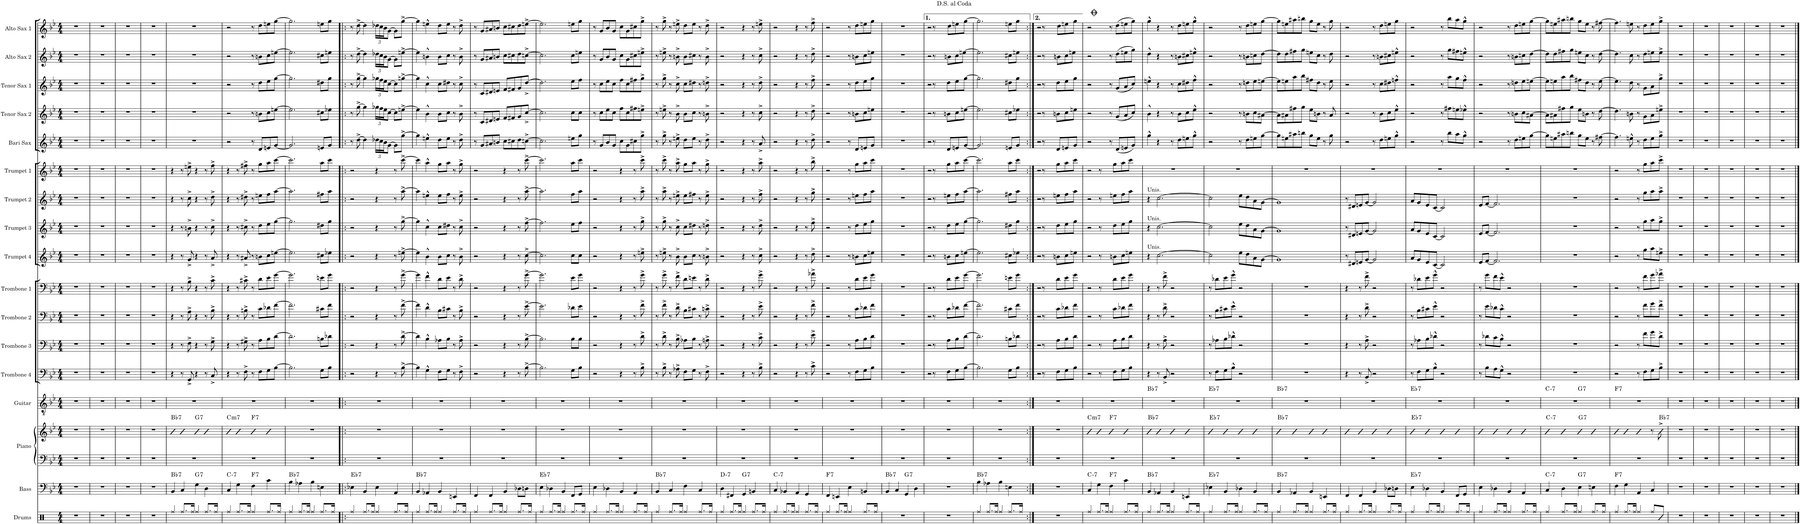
**kern	**kern	**harte	**kern	**kern	**harte	**kern	**harte	**kern	**kern	**kern	**kern	**kern	**kern	**kern	**kern	**kern	**kern	**kern	**kern	**kern
*part17	*part16	*part16	*part15	*part15	*part15	*part14	*part14	*part13	*part12	*part11	*part10	*part9	*part8	*part7	*part6	*part5	*part4	*part3	*part2	*part1
*staff18	*staff17	*	*staff16	*staff15	*	*staff14	*	*staff13	*staff12	*staff11	*staff10	*staff9	*staff8	*staff7	*staff6	*staff5	*staff4	*staff3	*staff2	*staff1
*I"Drums	*I"Bass	*	*I"Piano	*	*	*I"Guitar	*	*I"Trombone 4	*I"Trombone 3	*I"Trombone 2	*I"Trombone 1	*I"Trumpet 4	*I"Trumpet 3	*I"Trumpet 2	*I"Trumpet 1	*I"Bari Sax	*I"Tenor Sax 2	*I"Tenor Sax 1	*I"Alto Sax 2	*I"Alto Sax 1
*I'Drums	*I'Bass	*	*I'Pno.	*	*	*I'Gtr.	*	*I'Tbn. 4	*I'Tbn. 3	*I'Tbn. 2	*I'Tbn. 1	*I'Tpt. 4	*I'Tpt. 3	*I'Tpt. 2	*I'Tpt. 1	*I'Bari	*I'Tenor 2	*I'Tenor 1	*I'Alto 2	*I'Alto 1
*clefX	*clefF4	*	*clefF4	*clefG2	*	*clefGv2	*	*clefF4	*clefF4	*clefF4	*clefF4	*clefG2	*clefG2	*clefG2	*clefG2	*clefG2	*clefG2	*clefG2	*clefG2	*clefG2
*	*Trd7c12	*	*	*	*	*	*	*	*	*	*	*Trd1c2	*Trd1c2	*Trd1c2	*Trd1c2	*Trd12c21	*Trd8c14	*Trd8c14	*Trd5c9	*Trd5c9
*k[]	*k[b-e-]	*	*k[b-e-]	*k[b-e-]	*	*k[b-e-]	*	*k[b-e-]	*k[b-e-]	*k[b-e-]	*k[b-e-]	*k[b-e-]	*k[b-e-]	*k[b-e-]	*k[b-e-]	*k[b-e-]	*k[b-e-]	*k[b-e-]	*k[b-e-]	*k[b-e-]
*M4/4	*M4/4	*	*M4/4	*M4/4	*	*M4/4	*	*M4/4	*M4/4	*M4/4	*M4/4	*M4/4	*M4/4	*M4/4	*M4/4	*M4/4	*M4/4	*M4/4	*M4/4	*M4/4
=1	=1	=1	=1	=1	=1	=1	=1	=1	=1	=1	=1	=1	=1	=1	=1	=1	=1	=1	=1	=1
1r	1r	.	1r	1r	.	1r	.	1r	1r	1r	1r	1r	1r	1r	1r	1r	1r	1r	1r	1r
=2	=2	=2	=2	=2	=2	=2	=2	=2	=2	=2	=2	=2	=2	=2	=2	=2	=2	=2	=2	=2
1r	1r	.	1r	1r	.	1r	.	1r	1r	1r	1r	1r	1r	1r	1r	1r	1r	1r	1r	1r
=3	=3	=3	=3	=3	=3	=3	=3	=3	=3	=3	=3	=3	=3	=3	=3	=3	=3	=3	=3	=3
1r	1r	.	1r	1r	.	1r	.	1r	1r	1r	1r	1r	1r	1r	1r	1r	1r	1r	1r	1r
=4	=4	=4	=4	=4	=4	=4	=4	=4	=4	=4	=4	=4	=4	=4	=4	=4	=4	=4	=4	=4
1r	1r	.	1r	1r	.	1r	.	1r	1r	1r	1r	1r	1r	1r	1r	1r	1r	1r	1r	1r
=5	=5	=5	=5	=5	=5	=5	=5	=5	=5	=5	=5	=5	=5	=5	=5	=5	=5	=5	=5	=5
!	!	!LO:H:kt=7	!	!	!LO:H:kt=7	!	!	!	!	!	!	!	!	!	!	!	!	!	!	!
4Rff/	4BB-/	Bb:7	1r	4b-	Bb:7	1r	.	4r	4r	4r	4r	4r	4r	4r	4r	1r	1r	1r	1r	1r
8.Rff/L	4C/	.	.	4b-	.	.	.	8r	8r	8r	8r	8r	8r	8r	8r	.	.	.	.	.
.	.	.	.	.	.	.	.	8GG^/	8F^\	8A^\	8B-^\	8g^/	8bn^\	8cc^\	8een^\	.	.	.	.	.
16Rff/Jk	.	.	.	.	.	.	.	.	.	.	.	.	.	.	.	.	.	.	.	.
!	!	!LO:H:kt=7	!	!	!LO:H:kt=7	!	!	!	!	!	!	!	!	!	!	!	!	!	!	!
4Rff/	4G\	G:7	.	4b-	G:7	.	.	4r	4r	4r	4r	4r	4r	4r	4r	.	.	.	.	.
8.Rff/L	4D\	.	.	4b-	.	.	.	8r	8r	8r	8r	8r	8r	8r	8r	.	.	.	.	.
.	.	.	.	.	.	.	.	8C^/	8G^\	8B-^\	8c^\	8a^/	8cc^\	8dd^\	8ff^\	.	.	.	.	.
16Rff/Jk	.	.	.	.	.	.	.	.	.	.	.	.	.	.	.	.	.	.	.	.
=6	=6	=6	=6	=6	=6	=6	=6	=6	=6	=6	=6	=6	=6	=6	=6	=6	=6	=6	=6	=6
!	!	!LO:H:kt=7	!	!	!LO:H:kt=m7	!	!	!	!	!	!	!	!	!	!	!	!	!	!	!
4Rff/	4C/	C:min7	1r	4b-	C:min7	1r	.	4r	4r	4r	4r	4r	4r	4r	4r	2r	2r	2r	2r	2r
8.Rff/L	4G\	.	.	4b-	.	.	.	8r	8r	8r	8r	8r	8r	8r	8r	.	.	.	.	.
.	.	.	.	.	.	.	.	8F^\	8G#X^\	8Bn^\	8c#X^\	8a#X^/	8cc#X^\	8dd#X^\	8ff#X^\	.	.	.	.	.
16Rff/Jk	.	.	.	.	.	.	.	.	.	.	.	.	.	.	.	.	.	.	.	.
!	!	!LO:H:kt=7	!	!	!LO:H:kt=7	!	!	!	!	!	!	!	!	!	!	!	!	!	!	!
4Rff/	4F\	F:7	.	4b-	F:7	.	.	8r	8r	8r	8r	8r	8r	8r	8r	8r	8r	8r	8r	8r
.	.	.	.	.	.	.	.	8F\L	8A\L	8c\L	8d\L	8bn\L	8dd\L	8een\L	8gg\L	8d/L	8bn\L	8dd\L	8bn\L	8dd\L
8.Rff/L	4c\	.	.	4b-	.	.	.	8G\	8B-\	8d-X\	8e-\	8cc\	8ee-\	8ff\	8aa\	8en/	8cc\	8ee-\	8cc\	8een\
.	.	.	.	.	.	.	.	[8B-\J	[8d\J	[8f\J	[8g\J	[8een\J	[8gg\J	[8aa\J	[8ccc\J	[8g/J	[8een\J	[8gg\J	[8een\J	[8gg\J
16Rff/Jk	.	.	.	.	.	.	.	.	.	.	.	.	.	.	.	.	.	.	.	.
=7	=7	=7	=7	=7	=7	=7	=7	=7	=7	=7	=7	=7	=7	=7	=7	=7	=7	=7	=7	=7
!	!	!LO:H:kt=7	!	!	!	!	!	!	!	!	!	!	!	!	!	!	!	!	!	!
4Rff/	4B-\	Bb:7	1r	1r	.	1r	.	2.B-\]	2.d\]	2.f\]	2.g\]	2.ee\]	2.gg\]	2.aa\]	2.ccc\]	2.g/]	2.ee\]	2.gg\]	2.ee\]	2.gg\]
8.Rff/L	4A-X\	.	.	.	.	.	.	.	.	.	.	.	.	.	.	.	.	.	.	.
16Rff/Jk	.	.	.	.	.	.	.	.	.	.	.	.	.	.	.	.	.	.	.	.
4Rff/	4B-\	.	.	.	.	.	.	.	.	.	.	.	.	.	.	.	.	.	.	.
8.Rff/L	4En\	.	.	.	.	.	.	8G\L	8Bn\L	8c#X\L	8en\L	8cc#X\L	8dd#X\L	8ff#X\L	8aa\L	8en/L	8cc#X\L	8dd#X\L	8cc#X\L	8een\L
.	.	.	.	.	.	.	.	8B-\J	8d-X\J	8f\J	8g\J	8ee-X\J	8gg\J	8aa\J	8ccc\J	8g/J	8ee-X\J	8gg\J	8een\J	8gg\J
16Rff/Jk	.	.	.	.	.	.	.	.	.	.	.	.	.	.	.	.	.	.	.	.
=8!|:	=8!|:	=8!|:	=8!|:	=8!|:	=8!|:	=8!|:	=8!|:	=8!|:	=8!|:	=8!|:	=8!|:	=8!|:	=8!|:	=8!|:	=8!|:	=8!|:	=8!|:	=8!|:	=8!|:	=8!|:
!	!	!LO:H:kt=7	!	!	!	!	!	!	!	!	!	!	!	!	!	!	!	!	!	!
4Rff/	4E-X\	Eb:7	1r	1r	.	1r	.	2r	2r	2r	2r	2r	2r	2r	2r	8r	8r	8r	8r	8r
.	.	.	.	.	.	.	.	.	.	.	.	.	.	.	.	[8dd^\	[8gg^\	[8gg^\	[8dd^\	[8dd^\
8.Rff/L	4BB-/	.	.	.	.	.	.	.	.	.	.	.	.	.	.	4dd\]	4gg\]	4gg\]	4dd\]	4dd\]
16Rff/Jk	.	.	.	.	.	.	.	.	.	.	.	.	.	.	.	.	.	.	.	.
*	*	*	*	*	*	*	*	*	*	*	*	*	*	*	*	*Xbrackettup	*Xbrackettup	*Xbrackettup	*Xbrackettup	*Xbrackettup
4Rff/	4E-\	.	.	.	.	.	.	4r	4r	4r	4r	4r	4r	4r	4r	24dd-X\LL	24gg-X\LL	24gg-X\LL	24dd-X\LL	24dd-X\LL
.	.	.	.	.	.	.	.	.	.	.	.	.	.	.	.	24cc\	24ff\	24ff\	24cc\	24cc\
.	.	.	.	.	.	.	.	.	.	.	.	.	.	.	.	24b-\J	24ee-\J	24ee-\J	24b-\J	24b-\J
.	.	.	.	.	.	.	.	.	.	.	.	.	.	.	.	[8g\J	[8cc\J	[8cc\J	[8g\J	[8g\J
8.Rff/L	4AA/	.	.	.	.	.	.	8r	8r	8r	8r	8r	8r	8r	8r	8g\L]	8cc\L]	8cc\L]	8g\L]	8g\L]
.	.	.	.	.	.	.	.	[8B-^\	[8d^\	[8f^\	[8g^\	[8een^\	[8gg^\	[8aa^\	[8ccc^\	[8gg^\J	[8een^\J	[8ggn^\J	[8een^\J	[8gg^\J
16Rff/Jk	.	.	.	.	.	.	.	.	.	.	.	.	.	.	.	.	.	.	.	.
=9	=9	=9	=9	=9	=9	=9	=9	=9	=9	=9	=9	=9	=9	=9	=9	=9	=9	=9	=9	=9
!	!	!LO:H:kt=7	!	!	!	!	!	!	!	!	!	!	!	!	!	!	!	!	!	!
4Rff/	4BB-/	Bb:7	1r	1r	.	1r	.	4B-\]	4d\]	4f\]	4g\]	4ee\]	4gg\]	4aa\]	4ccc\]	4gg\]	4ee\]	4gg\]	4ee\]	4gg\]
8.Rff/L	4AA-X/	.	.	.	.	.	.	4G^^\	4B-^^\	4d^^\	4f^^\	4b-^^\	4cc^^\	4een^^\	4aa^^\	4een^^\	4b-^^\	4cc^^\	4bn^^\	4een^^\
16Rff/Jk	.	.	.	.	.	.	.	.	.	.	.	.	.	.	.	.	.	.	.	.
4Rff/	4BB-/	.	.	.	.	.	.	8F\L	8A-X\L	8B-\L	8d\L	8b-\L	8cc\L	8ee\L	8gg\L	8dd\L	8b-\L	8cc\L	8b\L	8dd\L
.	.	.	.	.	.	.	.	8G\J	8B-\J	8c#X\J	8e-\J	8cc\J	8dd#X\J	8ff\J	8aa\J	8ee\J	8cc\J	8dd#X\J	8cc\J	8ee\J
8.Rff/L	4EEn/	.	.	.	.	.	.	8r	8r	8r	8r	8r	8r	8r	8r	8r	8r	8r	8r	8r
.	.	.	.	.	.	.	.	8F^\	8A-^\	8B-^\	8d^\	8b-^\	8cc^\	8ee^\	8gg^\	8dd^\	8b-^\	8cc^\	8b^\	8dd^\
16Rff/Jk	.	.	.	.	.	.	.	.	.	.	.	.	.	.	.	.	.	.	.	.
=10	=10	=10	=10	=10	=10	=10	=10	=10	=10	=10	=10	=10	=10	=10	=10	=10	=10	=10	=10	=10
4Rff/	4FF/	.	1r	1r	.	1r	.	2r	2r	2r	2r	2r	2r	2r	2r	8r	8r	8r	8r	8r
.	.	.	.	.	.	.	.	.	.	.	.	.	.	.	.	8g/L	8c/L	8c/L	8g/L	8g/L
8.Rff/L	4FF/	.	.	.	.	.	.	.	.	.	.	.	.	.	.	8a#X/	8d#X/	8d#X/	8a#X/	8a#X/
.	.	.	.	.	.	.	.	.	.	.	.	.	.	.	.	8bn/J	8en/J	8en/J	8bn/J	8bn/J
16Rff/Jk	.	.	.	.	.	.	.	.	.	.	.	.	.	.	.	.	.	.	.	.
4Rff/	4BB-/	.	.	.	.	.	.	4r	4r	4r	4r	4r	4r	4r	4r	8cc\L	8f/L	8f/L	8cc\L	8cc\L
.	.	.	.	.	.	.	.	.	.	.	.	.	.	.	.	8cc#X\	8f#X/	8f#X/	8cc#X\	8cc#X\
8.Rff/L	8D-X\L	.	.	.	.	.	.	8r	8r	8r	8r	8r	8r	8r	8r	8dd\	8g/	8g/	8dd\	8dd\
.	8Dn\J	.	.	.	.	.	.	[8B-^\	[8B-^\	[8e-^\	[8g^\	[8cc^\	[8ff^\	[8aa^\	[8ccc^\	[8ccn^\J	[8cc^/J	[8dd^/J	[8ccn^\J	[8een^\J
16Rff/Jk	.	.	.	.	.	.	.	.	.	.	.	.	.	.	.	.	.	.	.	.
=11	=11	=11	=11	=11	=11	=11	=11	=11	=11	=11	=11	=11	=11	=11	=11	=11	=11	=11	=11	=11
!	!	!LO:H:kt=7	!	!	!	!	!	!	!	!	!	!	!	!	!	!	!	!	!	!
4Rff/	4E-\	Eb:7	1r	1r	.	1r	.	2.B-\]	2.B-\]	2.e-\]	2.g\]	2.cc\]	2.ff\]	2.aa\]	2.ccc\]	2.cc\]	2.cc\]	2.dd\]	2.cc\]	2.ee\]
8.Rff/L	4D-X\	.	.	.	.	.	.	.	.	.	.	.	.	.	.	.	.	.	.	.
16Rff/Jk	.	.	.	.	.	.	.	.	.	.	.	.	.	.	.	.	.	.	.	.
4Rff/	4BB-/	.	.	.	.	.	.	.	.	.	.	.	.	.	.	.	.	.	.	.
8.Rff/L	8FF/L	.	.	.	.	.	.	8G\L	8B-\L	8d-X\L	8e-\L	8cc\L	8ee-\L	8ff\L	8aa\L	8een\L	8cc\L	8ee-\L	8cc\L	8een\L
.	8GG/J	.	.	.	.	.	.	8B-\J	8B-\J	8e-\J	8g\J	8cc\J	8ff\J	8aa\J	8ccc\J	8gg\J	8cc\J	8ff\J	8een\J	8gg\J
16Rff/Jk	.	.	.	.	.	.	.	.	.	.	.	.	.	.	.	.	.	.	.	.
=12	=12	=12	=12	=12	=12	=12	=12	=12	=12	=12	=12	=12	=12	=12	=12	=12	=12	=12	=12	=12
4Rff/	4E-\	.	1r	1r	.	1r	.	2r	2r	2r	2r	2r	2r	2r	2r	8r	8r	8r	8r	8r
.	.	.	.	.	.	.	.	.	.	.	.	.	.	.	.	8g/L	8cc\L	8cc\L	8g/L	8g/L
8.Rff/L	4D-X\	.	.	.	.	.	.	.	.	.	.	.	.	.	.	8b-/	8ee-\	8ee-\	8b-/	8b-/
.	.	.	.	.	.	.	.	.	.	.	.	.	.	.	.	8g/J	8cc\J	8cc\J	8g/J	8g/J
16Rff/Jk	.	.	.	.	.	.	.	.	.	.	.	.	.	.	.	.	.	.	.	.
4Rff/	4BB-/	.	.	.	.	.	.	4r	4r	4r	4r	4r	4r	4r	4r	8cc\L	8ff\L	8ff\L	8cc\L	8cc\L
.	.	.	.	.	.	.	.	.	.	.	.	.	.	.	.	8g\	8cc\	8cc\	8g\	8g\
8.Rff/L	4AA/	.	.	.	.	.	.	8r	8r	8r	8r	8r	8r	8r	8r	8cc#X\	8ff#X\	8ff#X\	8cc#X\	8cc#X\
.	.	.	.	.	.	.	.	8B-^\	8d^\	8f^\	8g^\	8een^\	8gg^\	8aa^\	8ccc^\	8gg^\J	8een^\J	8gg^\J	8een^\J	8gg^\J
16Rff/Jk	.	.	.	.	.	.	.	.	.	.	.	.	.	.	.	.	.	.	.	.
=13	=13	=13	=13	=13	=13	=13	=13	=13	=13	=13	=13	=13	=13	=13	=13	=13	=13	=13	=13	=13
!	!	!LO:H:kt=7	!	!	!	!	!	!	!	!	!	!	!	!	!	!	!	!	!	!
4Rff/	4BB-/	Bb:7	1r	1r	.	1r	.	8r	8r	8r	8r	8r	8r	8r	8r	8r	8r	8r	8r	8r
.	.	.	.	.	.	.	.	8B-^\	8d^\	8f^\	8g^\	8een^\	8gg^\	8aa^\	8ccc^\	8gg^\	8een^\	8gg^\	8een^\	8gg^\
8.Rff/L	4C/	.	.	.	.	.	.	8r	8r	8r	8r	8r	8r	8r	8r	8r	8r	8r	8r	8r
.	.	.	.	.	.	.	.	8A-X^\	8B-^\	8d^\	8f^\	8b-^\	8cc^\	8een^\	8aa^\	8een^\	8b-^\	8cc^\	8bn^\	8een^\
16Rff/Jk	.	.	.	.	.	.	.	.	.	.	.	.	.	.	.	.	.	.	.	.
4Rff/	4F\	.	.	.	.	.	.	8F\L	8A-X\L	8B-\L	8d\L	8b-\L	8cc\L	8ee\L	8gg\L	8dd\L	8b-\L	8cc\L	8b\L	8dd\L
.	.	.	.	.	.	.	.	8G\J	8B-\J	8c#X\J	8en\J	8cc\J	8dd#X\J	8ff#X\J	8aa\J	8ee\J	8cc\J	8dd#X\J	8cc#X\J	8ee\J
8.Rff/L	4C/	.	.	.	.	.	.	8r	8r	8r	8r	8r	8r	8r	8r	8r	8r	8r	8r	8r
.	.	.	.	.	.	.	.	8F^\	8An^\	8cn^\	8d^\	8bn^\	8ddn^\	8ee^\	8gg^\	8dd^\	8bn^\	8ddn^\	8b^\	8dd^\
16Rff/Jk	.	.	.	.	.	.	.	.	.	.	.	.	.	.	.	.	.	.	.	.
=14	=14	=14	=14	=14	=14	=14	=14	=14	=14	=14	=14	=14	=14	=14	=14	=14	=14	=14	=14	=14
!	!	!LO:H:kt=7	!	!	!	!	!	!	!	!	!	!	!	!	!	!	!	!	!	!
4Rff/	4D\	D:min7	1r	1r	.	1r	.	2r	2r	2r	2r	2r	2r	2r	2r	2r	2r	2r	2r	2r
8.Rff/L	4FF#X/	.	.	.	.	.	.	.	.	.	.	.	.	.	.	.	.	.	.	.
16Rff/Jk	.	.	.	.	.	.	.	.	.	.	.	.	.	.	.	.	.	.	.	.
!	!	!LO:H:kt=7	!	!	!	!	!	!	!	!	!	!	!	!	!	!	!	!	!	!
4Rff/	4GG/	G:7	.	.	.	.	.	4r	4r	4r	4r	4r	4r	4r	4r	4r	4r	4r	4r	4r
8.Rff/L	4BBn/	.	.	.	.	.	.	8r	8r	8r	8r	8r	8r	8r	8r	8r	8r	8r	8r	8r
.	.	.	.	.	.	.	.	8B-^\	8c^\	8e-^\	8g^\	8cc^\	8dd^\	8ff^\	8aa^\	8a^/	8cc^\	8dd^\	8cc^\	8een^\
16Rff/Jk	.	.	.	.	.	.	.	.	.	.	.	.	.	.	.	.	.	.	.	.
=15	=15	=15	=15	=15	=15	=15	=15	=15	=15	=15	=15	=15	=15	=15	=15	=15	=15	=15	=15	=15
!	!	!LO:H:kt=7	!	!	!	!	!	!	!	!	!	!	!	!	!	!	!	!	!	!
4Rff/	4C/	C:min7	1r	1r	.	1r	.	2r	2r	2r	2r	2r	2r	2r	2r	2r	2r	2r	2r	2r
8.Rff/L	4BB-X/	.	.	.	.	.	.	.	.	.	.	.	.	.	.	.	.	.	.	.
16Rff/Jk	.	.	.	.	.	.	.	.	.	.	.	.	.	.	.	.	.	.	.	.
4Rff/	4AA/	.	.	.	.	.	.	4r	4r	4r	4r	4r	4r	4r	4r	4r	4r	4r	4r	4r
8.Rff/L	4GG/	.	.	.	.	.	.	8r	8r	8r	8r	8r	8r	8r	8r	8r	8r	8r	8r	8r
.	.	.	.	.	.	.	.	8c^\	8e-^\	8f^\	8a-X^\	8dd^\	8ff^\	8gg^\	8bb-^\	8dd^\	8dd^\	8ff^\	8dd^\	8ff^\
16Rff/Jk	.	.	.	.	.	.	.	.	.	.	.	.	.	.	.	.	.	.	.	.
=16	=16	=16	=16	=16	=16	=16	=16	=16	=16	=16	=16	=16	=16	=16	=16	=16	=16	=16	=16	=16
!	!	!LO:H:kt=7	!	!	!	!	!	!	!	!	!	!	!	!	!	!	!	!	!	!
4Rff/	4FF/	F:7	1r	1r	.	1r	.	2r	2r	2r	2r	2r	2r	2r	2r	2r	2r	2r	2r	2r
8.Rff/L	4EEn/	.	.	.	.	.	.	.	.	.	.	.	.	.	.	.	.	.	.	.
16Rff/Jk	.	.	.	.	.	.	.	.	.	.	.	.	.	.	.	.	.	.	.	.
4Rff/	4E-\	.	.	.	.	.	.	8r	8r	8r	8r	8r	8r	8r	8r	8r	8r	8r	8r	8r
.	.	.	.	.	.	.	.	8F\L	8A\L	8c\L	8d\L	8bn\L	8dd\L	8een\L	8gg\L	8d/L	8bn\L	8dd\L	8bn\L	8dd\L
8.Rff/L	4BBn/	.	.	.	.	.	.	8G\	8B-\	8d-X\	8e-\	8cc\	8ee-\	8ff\	8aa\	8en/	8cc\	8ee-\	8cc\	8een\
.	.	.	.	.	.	.	.	8B-\J	8d\J	8f\J	8g\J	8een\J	8gg\J	8aa\J	8ccc\J	8g/J	8een\J	8gg\J	8een\J	8gg\J
16Rff/Jk	.	.	.	.	.	.	.	.	.	.	.	.	.	.	.	.	.	.	.	.
=17	=17	=17	=17	=17	=17	=17	=17	=17	=17	=17	=17	=17	=17	=17	=17	=17	=17	=17	=17	=17
!	!	!LO:H:kt=7	!	!	!	!	!	!	!	!	!	!	!	!	!	!	!	!	!	!
1r	4BB-/	Bb:7	1r	1r	.	1r	.	1r	1r	1r	1r	1r	1r	1r	1r	1r	1r	1r	1r	1r
.	4C/	.	.	.	.	.	.	.	.	.	.	.	.	.	.	.	.	.	.	.
!	!	!LO:H:kt=7	!	!	!	!	!	!	!	!	!	!	!	!	!	!	!	!	!	!
.	4GG/	G:7	.	.	.	.	.	.	.	.	.	.	.	.	.	.	.	.	.	.
.	4D\	.	.	.	.	.	.	.	.	.	.	.	.	.	.	.	.	.	.	.
=18	=18	=18	=18	=18	=18	=18	=18	=18	=18	=18	=18	=18	=18	=18	=18	=18	=18	=18	=18	=18
1r	1r	.	1r	1r	.	1r	.	2r	2r	2r	2r	2r	2r	2r	2r	2r	2r	2r	2r	2r
.	.	.	.	.	.	.	.	8r	8r	8r	8r	8r	8r	8r	8r	8r	8r	8r	8r	8r
.	.	.	.	.	.	.	.	8F\L	8A\L	8c\L	8d\L	8bn\L	8dd\L	8een\L	8gg\L	8d/L	8bn\L	8dd\L	8bn\L	8dd\L
.	.	.	.	.	.	.	.	8G\	8B-\	8d-X\	8e-\	8cc\	8ee-\	8ff\	8aa\	8en/	8cc\	8ee-\	8cc\	8een\
.	.	.	.	.	.	.	.	[8B-\J	[8d\J	[8f\J	[8g\J	[8een\J	[8gg\J	[8aa\J	[8ccc\J	[8g/J	[8een\J	[8gg\J	[8een\J	[8gg\J
=19	=19	=19	=19	=19	=19	=19	=19	=19	=19	=19	=19	=19	=19	=19	=19	=19	=19	=19	=19	=19
!	!	!LO:H:kt=7	!	!	!	!	!	!	!	!	!	!	!	!	!	!	!	!	!	!
4Rff/	4B-\	Bb:7	1r	1r	.	1r	.	2.B-\]	2.d\]	2.f\]	2.g\]	2.ee\]	2.gg\]	2.aa\]	2.ccc\]	2.g/]	2.ee\]	2.gg\]	2.ee\]	2.gg\]
8.Rff/L	4A-X\	.	.	.	.	.	.	.	.	.	.	.	.	.	.	.	.	.	.	.
16Rff/Jk	.	.	.	.	.	.	.	.	.	.	.	.	.	.	.	.	.	.	.	.
4Rff/	4B-\	.	.	.	.	.	.	.	.	.	.	.	.	.	.	.	.	.	.	.
8.Rff/L	4En\	.	.	.	.	.	.	8G\L	8Bn\L	8c#X\L	8en\L	8cc#X\L	8dd#X\L	8ff#X\L	8aa\L	8en/L	8cc#X\L	8dd#X\L	8cc#X\L	8een\L
.	.	.	.	.	.	.	.	8B-\J	8d-X\J	8f\J	8g\J	8ee-X\J	8gg\J	8aa\J	8ccc\J	8g/J	8ee-X\J	8gg\J	8een\J	8gg\J
16Rff/Jk	.	.	.	.	.	.	.	.	.	.	.	.	.	.	.	.	.	.	.	.
=20:|!	=20:|!	=20:|!	=20:|!	=20:|!	=20:|!	=20:|!	=20:|!	=20:|!	=20:|!	=20:|!	=20:|!	=20:|!	=20:|!	=20:|!	=20:|!	=20:|!	=20:|!	=20:|!	=20:|!	=20:|!
1r	1r	.	1r	1r	.	1r	.	2r	2r	2r	2r	2r	2r	2r	2r	2r	2r	2r	2r	2r
.	.	.	.	.	.	.	.	8r	8r	8r	8r	8r	8r	8r	8r	8r	8r	8r	8r	8r
.	.	.	.	.	.	.	.	8F\L	8A\L	8c\L	8d\L	8bn\L	8dd\L	8een\L	8gg\L	8d/L	8bn\L	8dd\L	8bn\L	8dd\L
.	.	.	.	.	.	.	.	8G\	8B-\	8d-X\	8e-\	8cc\	8ee-\	8ff\	8aa\	8en/	8cc\	8ee-\	8cc\	8een\
.	.	.	.	.	.	.	.	8B-\J	8d\J	8f\J	8g\J	8een\J	8gg\J	8aa\J	8ccc\J	8g/J	8een\J	8gg\J	8een\J	8gg\J
=21	=21	=21	=21	=21	=21	=21	=21	=21	=21	=21	=21	=21	=21	=21	=21	=21	=21	=21	=21	=21
!	!	!LO:H:kt=7	!	!	!LO:H:kt=m7	!	!	!	!	!	!	!	!	!	!	!	!	!	!	!
4Rff/	4C/	C:min7	1r	4b-	C:min7	1r	.	2r	2r	2r	2r	2r	2r	2r	2r	2r	2r	2r	2r	2r
8.Rff/L	4G\	.	.	4b-	.	.	.	.	.	.	.	.	.	.	.	.	.	.	.	.
16Rff/Jk	.	.	.	.	.	.	.	.	.	.	.	.	.	.	.	.	.	.	.	.
!	!	!LO:H:kt=7	!	!	!LO:H:kt=7	!	!	!	!	!	!	!	!	!	!	!	!	!	!	!
4Rff/	4F\	F:7	.	4b-	F:7	.	.	8r	8r	8r	8r	8r	8r	8r	8r	8r	8r	8r	8r	8r
.	.	.	.	.	.	.	.	8F\L	8A\L	8c\L	8d\L	8bn\L	8dd\L	8een\L	8gg\L	(8d/L	(8g/L	(8g/L	(8dd\L	(8dd\L
8.Rff/L	4c\	.	.	4b-	.	.	.	8G\	8B-\	8d-X\	8e-\	8cc\	8ee-\	8ff\	8aa\	8en/	8a/	8a/	8een\	8een\
.	.	.	.	.	.	.	.	8B-\J	8d\J	8f\J	8g\J	8een\J	8gg\J	8aa\J	8ccc\J	8g/J)	8cc/J)	8cc/J)	8gg\J)	8gg\J)
16Rff/Jk	.	.	.	.	.	.	.	.	.	.	.	.	.	.	.	.	.	.	.	.
=22	=22	=22	=22	=22	=22	=22	=22	=22	=22	=22	=22	=22	=22	=22	=22	=22	=22	=22	=22	=22
!	!	!	!	!	!	!	!	!	!	!	!	!	!	!LO:TX:a:t=Unis.	!	!	!	!	!	!
!	!	!	!	!	!	!	!	!	!	!	!	!	!LO:TX:a:t=Unis.	!	!	!	!	!	!	!
!	!	!LO:H:kt=7	!	!	!LO:H:kt=7	!	!LO:H:kt=7	!	!	!	!	!LO:TX:a:t=Unis.	!	!	!	!	!	!	!	!
4Rff/	4BB-/	Bb:7	1r	4b-	Bb:7	1r	Bb:7	4r	4r	4r	4r	4r	4r	4r	1r	4gg^^\	4b-^^\	4een^^\	4dd^^\	4gg^^\
8.Rff/L	4AA-X/	.	.	4b-	.	.	.	8r	8r	8r	8r	[2.cc\	[2.cc\	[2.cc\	.	4r	4r	4r	4r	4r
.	.	.	.	.	.	.	.	8BB-^/	8A^\	8d^\	8f^\	.	.	.	.	.	.	.	.	.
16Rff/Jk	.	.	.	.	.	.	.	.	.	.	.	.	.	.	.	.	.	.	.	.
4Rff/	4BB-/	.	.	4b-	.	.	.	2r	2r	2r	2r	.	.	.	.	8r	8r	8r	8r	8r
.	.	.	.	.	.	.	.	.	.	.	.	.	.	.	.	8dd\L	8b-\L	8cc\L	8bn\L	8dd\L
8.Rff/L	4EEn/	.	.	4b-	.	.	.	.	.	.	.	.	.	.	.	8een\	8cc\	8dd#X\	8cc#X\	8een\
.	.	.	.	.	.	.	.	.	.	.	.	.	.	.	.	8gg^^\J	8ee-^^\J	8ff^^\J	8een^^\J	8gg^^\J
16Rff/Jk	.	.	.	.	.	.	.	.	.	.	.	.	.	.	.	.	.	.	.	.
=23	=23	=23	=23	=23	=23	=23	=23	=23	=23	=23	=23	=23	=23	=23	=23	=23	=23	=23	=23	=23
!	!	!LO:H:kt=7	!	!	!LO:H:kt=7	!	!LO:H:kt=7	!	!	!	!	!	!	!	!	!	!	!	!	!
4Rff/	4E-X\	Eb:7	1r	4b-	Eb:7	1r	Eb:7	8r	8r	8r	8r	2cc\]	2cc\]	2cc\]	1r	2r	2r	2r	2r	2r
.	.	.	.	.	.	.	.	8F\L	8A-X\L	8B-\L	8d-X\L	.	.	.	.	.	.	.	.	.
8.Rff/L	4BB-/	.	.	4b-	.	.	.	8G\	8B-\	8c#X\	8e-\	.	.	.	.	.	.	.	.	.
.	.	.	.	.	.	.	.	8B-^^\J	8d-X^^\J	8e-^^\J	8g^^\J	.	.	.	.	.	.	.	.	.
16Rff/Jk	.	.	.	.	.	.	.	.	.	.	.	.	.	.	.	.	.	.	.	.
4Rff/	4D-X\	.	.	4b-	.	.	.	2r	2r	2r	2r	8ee-\L	8ee-\L	8ee-\L	.	8r	8r	8r	8r	8r
.	.	.	.	.	.	.	.	.	.	.	.	8dd\	8dd\	8dd\	.	8dd\L	8bn\L	8ddn\L	8bn\L	8dd\L
8.Rff/L	4BB-/	.	.	4b-	.	.	.	.	.	.	.	8a\	8a\	8a\	.	8een\	8cc\	8ee-\	8ccn\	8een\
.	.	.	.	.	.	.	.	.	.	.	.	[8g\J	[8g\J	[8g\J	.	[8gg\J	[8a#X\J	[8een\J	[8dd\J	[8gg\J
16Rff/Jk	.	.	.	.	.	.	.	.	.	.	.	.	.	.	.	.	.	.	.	.
=24	=24	=24	=24	=24	=24	=24	=24	=24	=24	=24	=24	=24	=24	=24	=24	=24	=24	=24	=24	=24
!	!	!LO:H:kt=7	!	!	!LO:H:kt=7	!	!LO:H:kt=7	!	!	!	!	!	!	!	!	!	!	!	!	!
4Rff/	4BB-/	Bb:7	1r	4b-	Bb:7	1r	Bb:7	1r	1r	1r	1r	1g]	1g]	1g]	1r	8gg\L]	8a#\L]	8ee\L]	8dd\L]	8gg\L]
.	.	.	.	.	.	.	.	.	.	.	.	.	.	.	.	8een\	8a#X\	8een\	8dd\	8een\
8.Rff/L	4AA-X/	.	.	4b-	.	.	.	.	.	.	.	.	.	.	.	8aa#X\	8ff#X\	8aa\	8ff#X\	8aa#X\
.	.	.	.	.	.	.	.	.	.	.	.	.	.	.	.	8bbn\J	8gg\J	8bb-\J	8gg\J	8bbn\J
16Rff/Jk	.	.	.	.	.	.	.	.	.	.	.	.	.	.	.	.	.	.	.	.
4Rff/	4BB-/	.	.	4b-	.	.	.	.	.	.	.	.	.	.	.	8gg\L	8ee-\L	8ff#X\L	8een\L	8gg\L
.	.	.	.	.	.	.	.	.	.	.	.	.	.	.	.	8ee\J	8bn\J	8dd\J	8cc\J	8ee\J
8.Rff/L	4EEn/	.	.	4b-	.	.	.	.	.	.	.	.	.	.	.	8r	8r	8r	8r	8r
.	.	.	.	.	.	.	.	.	.	.	.	.	.	.	.	8gg\	8a#/	8ee\	8dd\	8gg\
16Rff/Jk	.	.	.	.	.	.	.	.	.	.	.	.	.	.	.	.	.	.	.	.
=25	=25	=25	=25	=25	=25	=25	=25	=25	=25	=25	=25	=25	=25	=25	=25	=25	=25	=25	=25	=25
4Rff/	4FF/	.	1r	4b-	.	1r	.	4r	4r	4r	4r	8r	8r	8r	1r	2r	2r	2r	2r	2r
.	.	.	.	.	.	.	.	.	.	.	.	8d#X/L	8d#X/L	8d#X/L	.	.	.	.	.	.
8.Rff/L	4FF/	.	.	4b-	.	.	.	8r	8r	8r	8r	8en/	8en/	8en/	.	.	.	.	.	.
.	.	.	.	.	.	.	.	8BB-^/	8A^\	8d^\	8f^\	[8g/J	[8g/J	[8g/J	.	.	.	.	.	.
16Rff/Jk	.	.	.	.	.	.	.	.	.	.	.	.	.	.	.	.	.	.	.	.
4Rff/	4BB-/	.	.	4b-	.	.	.	2r	2r	2r	2r	2g/]	2g/]	2g/]	.	8r	8r	8r	8r	8r
.	.	.	.	.	.	.	.	.	.	.	.	.	.	.	.	8dd\L	8b-\L	8cc\L	8bn\L	8dd\L
8.Rff/L	8D-X\L	.	.	4b-	.	.	.	.	.	.	.	.	.	.	.	8een\	8cc\	8dd#X\	8cc#X\	8een\
.	8Dn\J	.	.	.	.	.	.	.	.	.	.	.	.	.	.	8gg^^\J	8ee-^^\J	8ffn^^\J	8een^^\J	8gg\J
16Rff/Jk	.	.	.	.	.	.	.	.	.	.	.	.	.	.	.	.	.	.	.	.
=26	=26	=26	=26	=26	=26	=26	=26	=26	=26	=26	=26	=26	=26	=26	=26	=26	=26	=26	=26	=26
!	!	!LO:H:kt=7	!	!	!LO:H:kt=7	!	!LO:H:kt=7	!	!	!	!	!	!	!	!	!	!	!	!	!
4Rff/	4E-\	Eb:7	1r	4b-	Eb:7	1r	Eb:7	8r	8r	8r	8r	8a/L	8a/L	8a/L	1r	2r	2r	2r	2r	2r
.	.	.	.	.	.	.	.	8F\L	8A-X\L	8B-\L	8d-X\L	8g/	8g/	8g/	.	.	.	.	.	.
8.Rff/L	4D-X\	.	.	4b-	.	.	.	8G\	8B-\	8c#X\	8e-\	8e-/	8e-/	8e-/	.	.	.	.	.	.
.	.	.	.	.	.	.	.	8B-^^\J	8d-X^^\J	8e-^^\J	8g^^\J	[8c/J	[8c/J	[8c/J	.	.	.	.	.	.
16Rff/Jk	.	.	.	.	.	.	.	.	.	.	.	.	.	.	.	.	.	.	.	.
4Rff/	4BB-/	.	.	4b-	.	.	.	2r	2r	2r	2r	2c/]	2c/]	2c/]	.	8r	8r	8r	8r	8r
.	.	.	.	.	.	.	.	.	.	.	.	.	.	.	.	8bb-\L	8ff#X\L	8aa\L	8gg\L	8bb-\L
8.Rff/L	8FF/L	.	.	4b-	.	.	.	.	.	.	.	.	.	.	.	8aa\	8een\	8gg\	8ff#X\	8aa\
.	8GG/J	.	.	.	.	.	.	.	.	.	.	.	.	.	.	8gg^^\J	8ee-X^^\J	8ff^^\J	8een^^\J	8gg^^\J
16Rff/Jk	.	.	.	.	.	.	.	.	.	.	.	.	.	.	.	.	.	.	.	.
=27	=27	=27	=27	=27	=27	=27	=27	=27	=27	=27	=27	=27	=27	=27	=27	=27	=27	=27	=27	=27
4Rff/	4E-\	.	1r	4b-	.	1r	.	8r	8r	8r	8r	8e-/L	8e-/L	8e-/L	1r	2r	2r	2r	2r	2r
.	.	.	.	.	.	.	.	8B-\L	8d-X\L	8e-\L	8g\L	[8f/J	[8f/J	[8f/J	.	.	.	.	.	.
8.Rff/L	4D-X\	.	.	4b-	.	.	.	8A\	8c\	8d-X\	8f\	2.f/]	2.f/]	2.f/]	.	.	.	.	.	.
.	.	.	.	.	.	.	.	8G^^\J	8B-^^\J	8c^^\J	8e-^^\J	.	.	.	.	.	.	.	.	.
16Rff/Jk	.	.	.	.	.	.	.	.	.	.	.	.	.	.	.	.	.	.	.	.
4Rff/	4BB-/	.	.	4b-	.	.	.	2r	2r	2r	2r	.	.	.	.	8r	8r	8r	8r	8r
.	.	.	.	.	.	.	.	.	.	.	.	.	.	.	.	8dd\L	8bn\L	8ddn\L	8bn\L	8dd\L
8.Rff/L	4AA/	.	.	4b-	.	.	.	.	.	.	.	.	.	.	.	8een\	8cc\	8ee-\	8ccn\	8een\
.	.	.	.	.	.	.	.	.	.	.	.	.	.	.	.	[8gg\J	[8a#X\J	[8een\J	[8dd\J	[8gg\J
16Rff/Jk	.	.	.	.	.	.	.	.	.	.	.	.	.	.	.	.	.	.	.	.
=28	=28	=28	=28	=28	=28	=28	=28	=28	=28	=28	=28	=28	=28	=28	=28	=28	=28	=28	=28	=28
!	!	!LO:H:kt=7	!	!	!LO:H:kt=7	!	!LO:H:kt=7	!	!	!	!	!	!	!	!	!	!	!	!	!
*	*	*	*	*	*	*^	*	*	*	*	*	*	*	*	*	*	*	*	*	*
4Rff/	4C/	C:min7	1r	4b-	C:min7	1r	2ryy	C:min7	1r	1r	1r	1r	1r	1r	1r	1r	8gg\L]	8a#\L]	8ee\L]	8dd\L]	8gg\L]
.	.	.	.	.	.	.	.	.	.	.	.	.	.	.	.	.	8een\	8a#X\	8een\	8dd\	8een\
8.Rff/L	4D\	.	.	4b-	.	.	.	.	.	.	.	.	.	.	.	.	8aa#X\	8ff#X\	8aa\	8ff#X\	8aa#X\
.	.	.	.	.	.	.	.	.	.	.	.	.	.	.	.	.	8bbn\J	8gg\J	8bb-\J	8gg\J	8bbn\J
16Rff/Jk	.	.	.	.	.	.	.	.	.	.	.	.	.	.	.	.	.	.	.	.	.
!	!	!LO:H:kt=7	!	!	!LO:H:kt=7	!	!	!LO:H:kt=7	!	!	!	!	!	!	!	!	!	!	!	!	!
4Rff/	4E-\	G:7	.	4b-	G:7	.	2ryy	G:7	.	.	.	.	.	.	.	.	8gg\L	8ee-\L	8ff#X\L	8een\L	8gg\L
.	.	.	.	.	.	.	.	.	.	.	.	.	.	.	.	.	8ee\J	8bn\J	8dd\J	8cc\J	8ee\J
8.Rff/L	4En\	.	.	4b-	.	.	.	.	.	.	.	.	.	.	.	.	8r	8r	8r	8r	8r
.	.	.	.	.	.	.	.	.	.	.	.	.	.	.	.	.	[8ff#X\	[8dd\	[8ee\	[8dd\	[8ff#X\
16Rff/Jk	.	.	.	.	.	.	.	.	.	.	.	.	.	.	.	.	.	.	.	.	.
=29	=29	=29	=29	=29	=29	=29	=29	=29	=29	=29	=29	=29	=29	=29	=29	=29	=29	=29	=29	=29	=29
!	!	!LO:H:kt=7	!	!	!	!	!	!LO:H:kt=7	!	!	!	!	!	!	!	!	!	!	!	!	!
*	*	*	*	*	*	*v	*v	*	*	*	*	*	*	*	*	*	*	*	*	*	*
4Rff/	4F\	F:7	1r	4b-	.	1r	F:7	2r	2r	2r	2r	2r	2r	2r	2r	4.ff#\]	4.dd\]	4.ee\]	4.dd\]	4.ff#\]
8.Rff/L	4G\	.	.	4b-	.	.	.	.	.	.	.	.	.	.	.	.	.	.	.	.
.	.	.	.	.	.	.	.	.	.	.	.	.	.	.	.	8een^^\	8bn\	8dd\	8cc\	8een\
16Rff/Jk	.	.	.	.	.	.	.	.	.	.	.	.	.	.	.	.	.	.	.	.
4Rff/	4AA/	.	.	4b-	.	.	.	8r	8r	8r	8r	8r	8r	8r	8r	8r	8r	8r	8r	8r
.	.	.	.	.	.	.	.	8F\L	8f\L	8f\L	8f\L	8gg\L	8gg\L	8gg\L	8gg\L	8dd\L	8g\L	8g\L	8dd\L	8dd\L
8Rff/L	4C/	.	.	8r	.	.	.	8G\	8g\	8g\	8g\	8aa\	8aa\	8aa\	8aa\	8ee\	8a\	8a\	8een\	8ee\
!	!	!	!	!	!LO:H:kt=7	!	!	!	!	!	!	!	!	!	!	!	!	!	!	!
8R/J	.	.	.	8b-^\	Bb:7	.	.	8B-^\J	8d^\J	8f^\J	8a-X^\J	8een^\J	8gg^\J	8aa^\J	8ccc^\J	8gg^\J	8een^\J	8gg^\J	8ee^\J	8gg^\J
=30	=30	=30	=30	=30	=30	=30	=30	=30	=30	=30	=30	=30	=30	=30	=30	=30	=30	=30	=30	=30
1r	1r	.	1r	1r	.	1r	.	1r	1r	1r	1r	1r	1r	1r	1r	1r	1r	1r	1r	1r
=31	=31	=31	=31	=31	=31	=31	=31	=31	=31	=31	=31	=31	=31	=31	=31	=31	=31	=31	=31	=31
1r	1r	.	1r	1r	.	1r	.	1r	1r	1r	1r	1r	1r	1r	1r	1r	1r	1r	1r	1r
=32	=32	=32	=32	=32	=32	=32	=32	=32	=32	=32	=32	=32	=32	=32	=32	=32	=32	=32	=32	=32
1r	1r	.	1r	1r	.	1r	.	1r	1r	1r	1r	1r	1r	1r	1r	1r	1r	1r	1r	1r
=33	=33	=33	=33	=33	=33	=33	=33	=33	=33	=33	=33	=33	=33	=33	=33	=33	=33	=33	=33	=33
1r	1r	.	1r	1r	.	1r	.	1r	1r	1r	1r	1r	1r	1r	1r	1r	1r	1r	1r	1r
=34	=34	=34	=34	=34	=34	=34	=34	=34	=34	=34	=34	=34	=34	=34	=34	=34	=34	=34	=34	=34
1r	1r	.	1r	1r	.	1r	.	1r	1r	1r	1r	1r	1r	1r	1r	1r	1r	1r	1r	1r
==	==	==	==	==	==	==	==	==	==	==	==	==	==	==	==	==	==	==	==	==
*-	*-	*-	*-	*-	*-	*-	*-	*-	*-	*-	*-	*-	*-	*-	*-	*-	*-	*-	*-	*-
